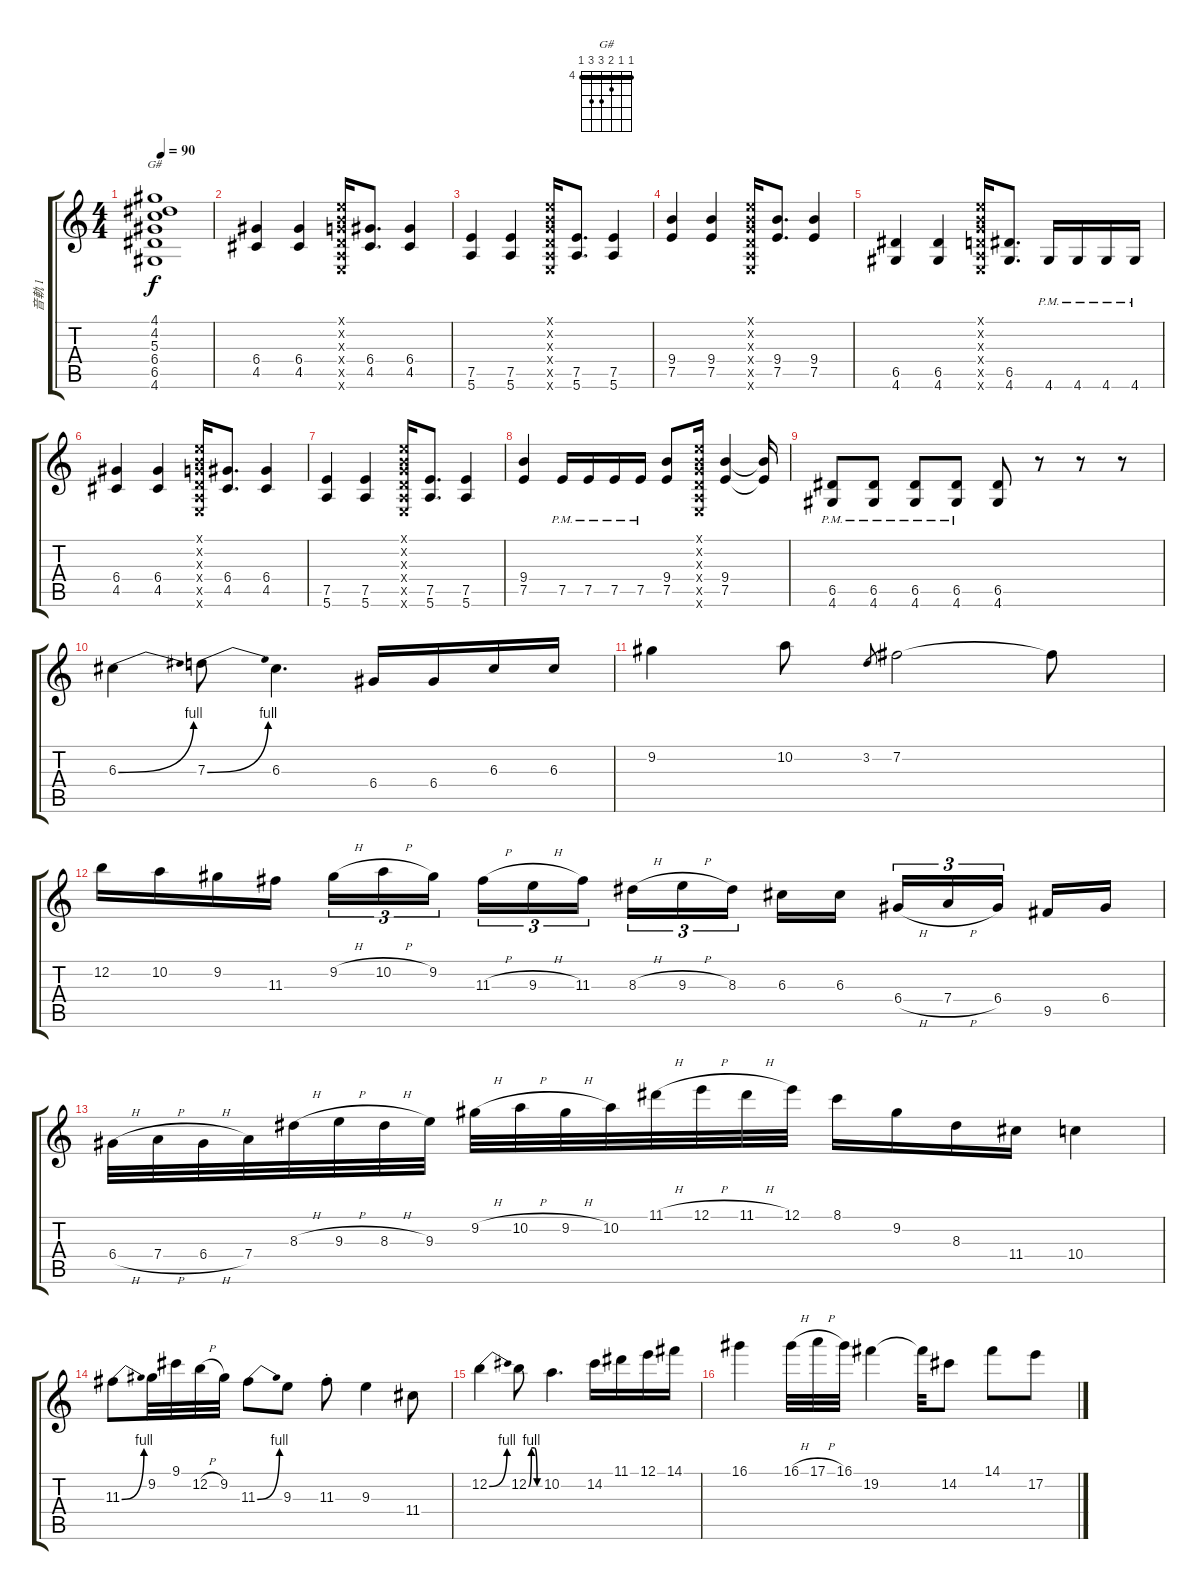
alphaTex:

\track ("音軌 1" "音軌 1") {instrument overdrivenguitar}
\staff {score tabs}
\tuning (E4 B3 G3 D3 A2 E2) {hide}
\chord ("G#" 4 4 5 6 6 4) {firstfret 4 barre 4}
\ts (4 4)
\tempo 90
\clef g2
\ks c
(4.1 4.2 5.3 6.4 6.5 4.6).1{ch "G#" dy f} |
(6.4 4.5).4{instrument overdrivenguitar} (6.4 4.5).4 (0.1{x} 0.2{x} 0.3{x} 0.4{x} 0.5{x} 0.6{x}).16 (6.4 4.5).8{d} (6.4 4.5).4 |
(7.5 5.6).4 (7.5 5.6).4 (0.1{x} 0.2{x} 0.3{x} 0.4{x} 0.5{x} 0.6{x}).16 (7.5 5.6).8{d} (7.5 5.6).4 |
(9.4 7.5).4 (9.4 7.5).4 (0.1{x} 0.2{x} 0.3{x} 0.4{x} 0.5{x} 0.6{x}).16 (9.4 7.5).8{d} (9.4 7.5).4 |
(6.5 4.6).4 (6.5 4.6).4 (0.1{x} 0.2{x} 0.3{x} 0.4{x} 0.5{x} 0.6{x}).16 (6.5 4.6).8{d} 4.6{pm}.16 4.6{pm}.16 4.6{pm}.16 4.6{pm}.16 |
(6.4 4.5).4 (6.4 4.5).4 (0.1{x} 0.2{x} 0.3{x} 0.4{x} 0.5{x} 0.6{x}).16 (6.4 4.5).8{d} (6.4 4.5).4 |
(7.5 5.6).4 (7.5 5.6).4 (0.1{x} 0.2{x} 0.3{x} 0.4{x} 0.5{x} 0.6{x}).16 (7.5 5.6).8{d} (7.5 5.6).4 |
(9.4 7.5).4 7.5{pm}.16 7.5{pm}.16 7.5{pm}.16 7.5{pm}.16 (9.4 7.5).8 (0.1{x} 0.2{x} 0.3{x} 0.4{x} 0.5{x} 0.6{x}).16 (9.4 7.5).4 (9.4{t} 7.5{t}).16 |
(6.5{pm} 4.6{pm}).8 (6.5{pm} 4.6{pm}).8 (6.5{pm} 4.6{pm}).8 (6.5{pm} 4.6{pm}).8 (6.5 4.6).8 r.8 r.8 r.8 |
6.3{be (bend 0 0 60 4)}.4 7.3{be (bend 0 0 60 4)}.8 6.3.4{d} 6.4.16 6.4.16 6.3.16 6.3.16 |
9.2.4 10.2.8 3.2.8{gr} 7.2.2 7.2{t}.8 |
12.2.16 10.2.16 9.2.16 11.3.16 9.2{h}.16{tu (3 2)} 10.2{h}.16{tu (3 2)} 9.2.16{tu (3 2) beam splitsecondary} 11.3{h}.16{tu (3 2)} 9.3{h}.16{tu (3 2)} 11.3.16{tu (3 2)} 8.3{h}.16{tu (3 2)} 9.3{h}.16{tu (3 2)} 8.3.16{tu (3 2) beam splitsecondary} 6.3.16 6.3.16 6.4{h}.16{tu (3 2)} 7.4{h}.16{tu (3 2)} 6.4.16{tu (3 2) beam splitsecondary} 9.5.16 6.4.16 |
6.4{h}.32 7.4{h}.32 6.4{h}.32 7.4.32 8.3{h}.32 9.3{h}.32 8.3{h}.32 9.3.32 9.2{h}.32 10.2{h}.32 9.2{h}.32 10.2.32 11.1{h}.32 12.1{h}.32 11.1{h}.32 12.1.32 8.1.16 9.2.16 8.3.16 11.4.16 10.4.4 |
11.3{be (bend 0 0 60 4)}.8 9.2.32 9.1.32 12.2{h}.32 9.2.32 11.3{be (bend 0 0 60 4)}.8 9.3.8 11.3{st}.8 9.3.4 11.4.8 |
12.2{be (bend 0 0 60 4)}.4 12.2{be (custom 0 0 15 4 30 4 45 0 60 0)}.8 10.2.4{d} 14.2.16 11.1.16 12.1.16 14.1.16 |
16.1.4 16.1{h}.32 17.1{h}.32 16.1.32 19.2.4 19.2{t}.32 14.2.8 14.1.8 17.2.8
